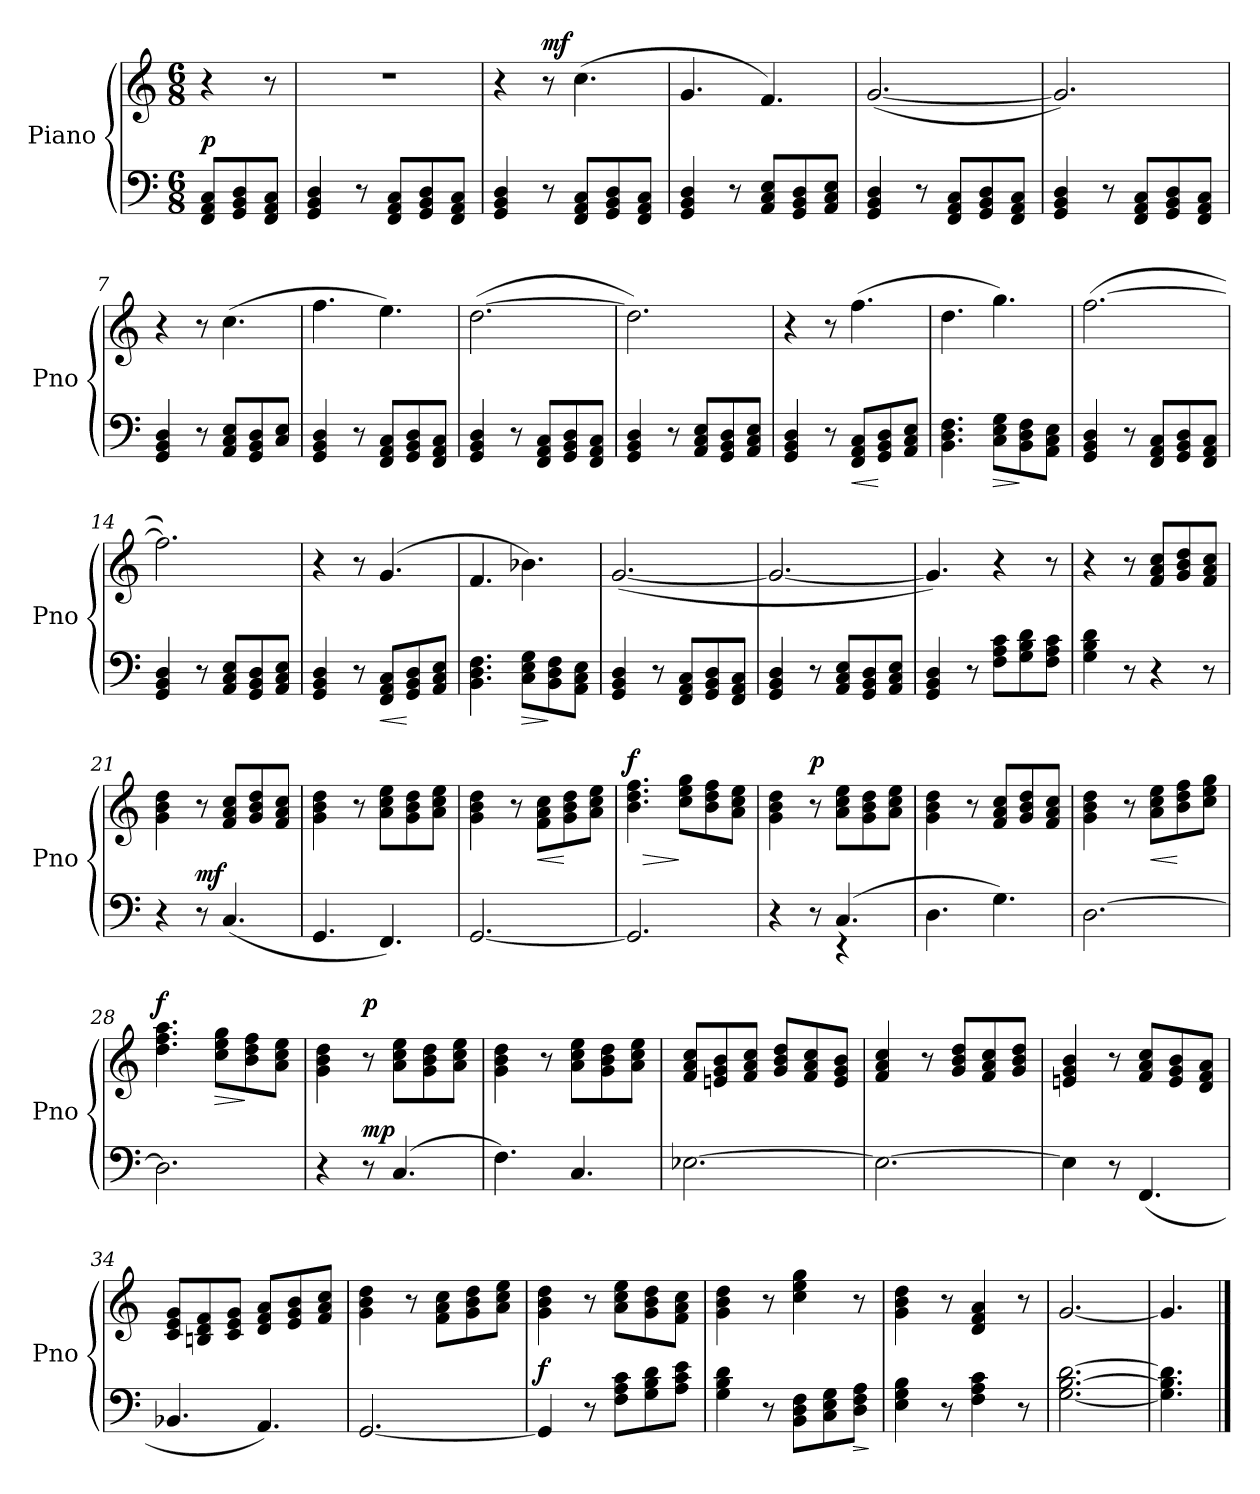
**kern	**dynam	**kern	**dynam
*part2	*part2	*part1	*part1
*staff2	*staff2	*staff1	*staff1
*I"Piano	*	*I"Piano	*
*I'Pno	*	*I'Pno	*
*clefF4	*	*clefG2	*
*M6/8	*	*M6/8	*
*MM84	*	*MM84	*
=1	=1	=1	=1
!	!LO:DY:a	!	!
8FF/ 8AA/ 8C/L	p	4r	.
8GG/ 8BB/ 8D/	.	.	.
8FF/ 8AA/ 8C/J	.	8r	.
=2	=2	=2	=2
!	!	!LO:N:vis=1	!
4GG/ 4BB/ 4D/	.	2.r	.
8r	.	.	.
8FF/ 8AA/ 8C/L	.	.	.
8GG/ 8BB/ 8D/	.	.	.
8FF/ 8AA/ 8C/J	.	.	.
=3	=3	=3	=3
4GG/ 4BB/ 4D/	.	4r	.
!	!	!	!LO:DY:a
8r	.	8r	mf
8FF/ 8AA/ 8C/L	.	(4.cc\	.
8GG/ 8BB/ 8D/	.	.	.
8FF/ 8AA/ 8C/J	.	.	.
=4	=4	=4	=4
4GG/ 4BB/ 4D/	.	4.g/	.
8r	.	.	.
8AA/ 8C/ 8E/L	.	4.f/)	.
8GG/ 8BB/ 8D/	.	.	.
8AA/ 8C/ 8E/J	.	.	.
!!LO:LB:g=z
=5	=5	=5	=5
4GG/ 4BB/ 4D/	.	([2.g/	.
8r	.	.	.
8FF/ 8AA/ 8C/L	.	.	.
8GG/ 8BB/ 8D/	.	.	.
8FF/ 8AA/ 8C/J	.	.	.
=6	=6	=6	=6
4GG/ 4BB/ 4D/	.	2.g/])	.
8r	.	.	.
8FF/ 8AA/ 8C/L	.	.	.
8GG/ 8BB/ 8D/	.	.	.
8FF/ 8AA/ 8C/J	.	.	.
=7	=7	=7	=7
4GG/ 4BB/ 4D/	.	4r	.
8r	.	8r	.
8AA/ 8C/ 8E/L	.	(4.cc\	.
8GG/ 8BB/ 8D/	.	.	.
8C/ 8E/J	.	.	.
=8	=8	=8	=8
4GG/ 4BB/ 4D/	.	4.ff\	.
8r	.	.	.
8FF/ 8AA/ 8C/L	.	4.ee\)	.
8GG/ 8BB/ 8D/	.	.	.
8FF/ 8AA/ 8C/J	.	.	.
!!LO:LB:g=z
=9	=9	=9	=9
4GG/ 4BB/ 4D/	.	([2.dd\	.
8r	.	.	.
8FF/ 8AA/ 8C/L	.	.	.
8GG/ 8BB/ 8D/	.	.	.
8FF/ 8AA/ 8C/J	.	.	.
=10	=10	=10	=10
4GG/ 4BB/ 4D/	.	2.dd\])	.
8r	.	.	.
8AA/ 8C/ 8E/L	.	.	.
8GG/ 8BB/ 8D/	.	.	.
8AA/ 8C/ 8E/J	.	.	.
=11	=11	=11	=11
4GG/ 4BB/ 4D/	.	4r	.
8r	.	8r	.
!	!LO:HP:b	!	!
8FF/ 8AA/ 8C/L	<	(4.ff\	.
8GG/ 8BB/ 8D/	[	.	.
8AA/ 8C/ 8E/J	.	.	.
=12	=12	=12	=12
4.BB\ 4.D\ 4.F\	.	4.dd\	.
!	!LO:HP:b	!	!
8C\ 8E\ 8G\L	>	4.gg\)	.
8BB\ 8D\ 8F\	]	.	.
8AA\ 8C\ 8E\J	.	.	.
!!LO:LB:g=z
=13	=13	=13	=13
4GG/ 4BB/ 4D/	.	([2.ff\	.
8r	.	.	.
8FF/ 8AA/ 8C/L	.	.	.
8GG/ 8BB/ 8D/	.	.	.
8FF/ 8AA/ 8C/J	.	.	.
=14	=14	=14	=14
4GG/ 4BB/ 4D/	.	2.ff\])	.
8r	.	.	.
8AA/ 8C/ 8E/L	.	.	.
8GG/ 8BB/ 8D/	.	.	.
8AA/ 8C/ 8E/J	.	.	.
=15	=15	=15	=15
4GG/ 4BB/ 4D/	.	4r	.
8r	.	8r	.
!	!LO:HP:b	!	!
8FF/ 8AA/ 8C/L	<	(4.g/	.
8GG/ 8BB/ 8D/	[	.	.
8AA/ 8C/ 8E/J	.	.	.
=16	=16	=16	=16
4.BB\ 4.D\ 4.F\	.	4.f/	.
!	!LO:HP:b	!	!
8C\ 8E\ 8G\L	>	4.b-X\)	.
8BB\ 8D\ 8F\	]	.	.
8AA\ 8C\ 8E\J	.	.	.
!!LO:LB:g=z
=17	=17	=17	=17
4GG/ 4BB/ 4D/	.	([2.g/	.
8r	.	.	.
8FF/ 8AA/ 8C/L	.	.	.
8GG/ 8BB/ 8D/	.	.	.
8FF/ 8AA/ 8C/J	.	.	.
=18	=18	=18	=18
4GG/ 4BB/ 4D/	.	2.g/_	.
8r	.	.	.
8AA/ 8C/ 8E/L	.	.	.
8GG/ 8BB/ 8D/	.	.	.
8AA/ 8C/ 8E/J	.	.	.
=19	=19	=19	=19
4GG/ 4BB/ 4D/	.	4.g/])	.
8r	.	.	.
8F\ 8A\ 8c\L	.	4r	.
8G\ 8B\ 8d\	.	.	.
8F\ 8A\ 8c\J	.	8r	.
=20	=20	=20	=20
4G\ 4B\ 4d\	.	4r	.
8r	.	8r	.
4r	.	8f/ 8a/ 8cc/L	.
.	.	8g/ 8b/ 8dd/	.
8r	.	8f/ 8a/ 8cc/J	.
!!LO:LB:g=z
=21	=21	=21	=21
4r	.	4g\ 4b\ 4dd\	.
!	!LO:DY:a	!	!
8r	mf	8r	.
(4.C/	.	8f/ 8a/ 8cc/L	.
.	.	8g/ 8b/ 8dd/	.
.	.	8f/ 8a/ 8cc/J	.
=22	=22	=22	=22
4.GG/	.	4g\ 4b\ 4dd\	.
.	.	8r	.
4.FF/)	.	8a\ 8cc\ 8ee\L	.
.	.	8g\ 8b\ 8dd\	.
.	.	8a\ 8cc\ 8ee\J	.
=23	=23	=23	=23
[2.GG/	.	4g\ 4b\ 4dd\	.
.	.	8r	.
!	!	!	!LO:HP:b
.	.	8f\ 8a\ 8cc\L	<
.	.	8g\ 8b\ 8dd\	[
.	.	8a\ 8cc\ 8ee\J	.
=24	=24	=24	=24
!	!	!	!LO:HP:b
!	!	!	!LO:DY:n=1:a
2.GG/]	.	4.b\ 4.dd\ 4.ff\	> f
.	.	8cc\ 8ee\ 8gg\L	]
.	.	8b\ 8dd\ 8ff\	.
.	.	8a\ 8cc\ 8ee\J	.
!!LO:LB:g=z
=25	=25	=25	=25
*^	*	*	*
4r	4.ryy	.	4g\ 4b\ 4dd\	.
!	!	!	!	!LO:DY:a
8r	.	.	8r	p
(4.C/	4r	.	8a\ 8cc\ 8ee\L	.
.	.	.	8g\ 8b\ 8dd\	.
.	8ryy	.	8a\ 8cc\ 8ee\J	.
*v	*v	*	*	*
=26	=26	=26	=26
4.D\	.	4g\ 4b\ 4dd\	.
.	.	8r	.
4.G\)	.	8f/ 8a/ 8cc/L	.
.	.	8g/ 8b/ 8dd/	.
.	.	8f/ 8a/ 8cc/J	.
=27	=27	=27	=27
[2.D\	.	4g\ 4b\ 4dd\	.
.	.	8r	.
!	!	!	!LO:HP:b
.	.	8a\ 8cc\ 8ee\L	<
.	.	8b\ 8dd\ 8ff\	[
.	.	8cc\ 8ee\ 8gg\J	.
=28	=28	=28	=28
!	!	!	!LO:DY:a
2.D\]	.	4.dd\ 4.ff\ 4.aa\	f
!	!	!	!LO:HP:b
.	.	8cc\ 8ee\ 8gg\L	>
.	.	8b\ 8dd\ 8ff\	]
.	.	8a\ 8cc\ 8ee\J	.
=29	=29	=29	=29
4r	.	4g\ 4b\ 4dd\	.
!	!LO:DY:a	!	!LO:DY:a
8r	mp	8r	p
(4.C/	.	8a\ 8cc\ 8ee\L	.
.	.	8g\ 8b\ 8dd\	.
.	.	8a\ 8cc\ 8ee\J	.
!!LO:LB:g=z
=30	=30	=30	=30
4.F\)	.	4g\ 4b\ 4dd\	.
.	.	8r	.
4.C/	.	8a\ 8cc\ 8ee\L	.
.	.	8g\ 8b\ 8dd\	.
.	.	8a\ 8cc\ 8ee\J	.
=31	=31	=31	=31
[2.E-X\	.	8f/ 8a/ 8cc/L	.
.	.	8en/ 8g/ 8b/	.
.	.	8f/ 8a/ 8cc/J	.
.	.	8g/ 8b/ 8dd/L	.
.	.	8f/ 8a/ 8cc/	.
.	.	8e/ 8g/ 8b/J	.
=32	=32	=32	=32
2.E-\_	.	4f/ 4a/ 4cc/	.
.	.	8r	.
.	.	8g/ 8b/ 8dd/L	.
.	.	8f/ 8a/ 8cc/	.
.	.	8g/ 8b/ 8dd/J	.
=33	=33	=33	=33
4E-\]	.	4en/ 4g/ 4b/	.
8r	.	8r	.
(4.FF/	.	8f/ 8a/ 8cc/L	.
.	.	8e/ 8g/ 8b/	.
.	.	8d/ 8f/ 8a/J	.
=34	=34	=34	=34
4.BB-X/	.	8c/ 8e/ 8g/L	.
.	.	8Bn/ 8d/ 8f/	.
.	.	8c/ 8e/ 8g/J	.
4.AA/)	.	8d/ 8f/ 8a/L	.
.	.	8e/ 8g/ 8b/	.
.	.	8f/ 8a/ 8cc/J	.
!!LO:LB:g=z
=35	=35	=35	=35
[2.GG/	.	4g\ 4b\ 4dd\	.
.	.	8r	.
.	.	8f\ 8a\ 8cc\L	.
.	.	8g\ 8b\ 8dd\	.
.	.	8a\ 8cc\ 8ee\J	.
=36	=36	=36	=36
!	!LO:DY:a	!	!
4GG/]	f	4g\ 4b\ 4dd\	.
8r	.	8r	.
8F\ 8A\ 8c\L	.	8a\ 8cc\ 8ee\L	.
8G\ 8B\ 8d\	.	8g\ 8b\ 8dd\	.
8A\ 8c\ 8e\J	.	8f\ 8a\ 8cc\J	.
=37	=37	=37	=37
4G\ 4B\ 4d\	.	4g\ 4b\ 4dd\	.
8r	.	8r	.
8BB\ 8D\ 8F\L	.	4cc\ 4ee\ 4gg\	.
8C\ 8E\ 8G\	.	.	.
!	!LO:HP:b	!	!
8D\ 8F\ 8A\J	>	8r	.
.	]	.	.
=38	=38	=38	=38
4E\ 4G\ 4B\	.	4g\ 4b\ 4dd\	.
8r	.	8r	.
4F\ 4A\ 4c\	.	4d/ 4f/ 4a/	.
8r	.	8r	.
=39	=39	=39	=39
[2.G\ [2.B\ [2.d\	.	[2.g/	.
=40	=40	=40	=40
4.G\] 4.B\] 4.d\]	.	4.g/]	.
==	==	==	==
*-	*-	*-	*-
